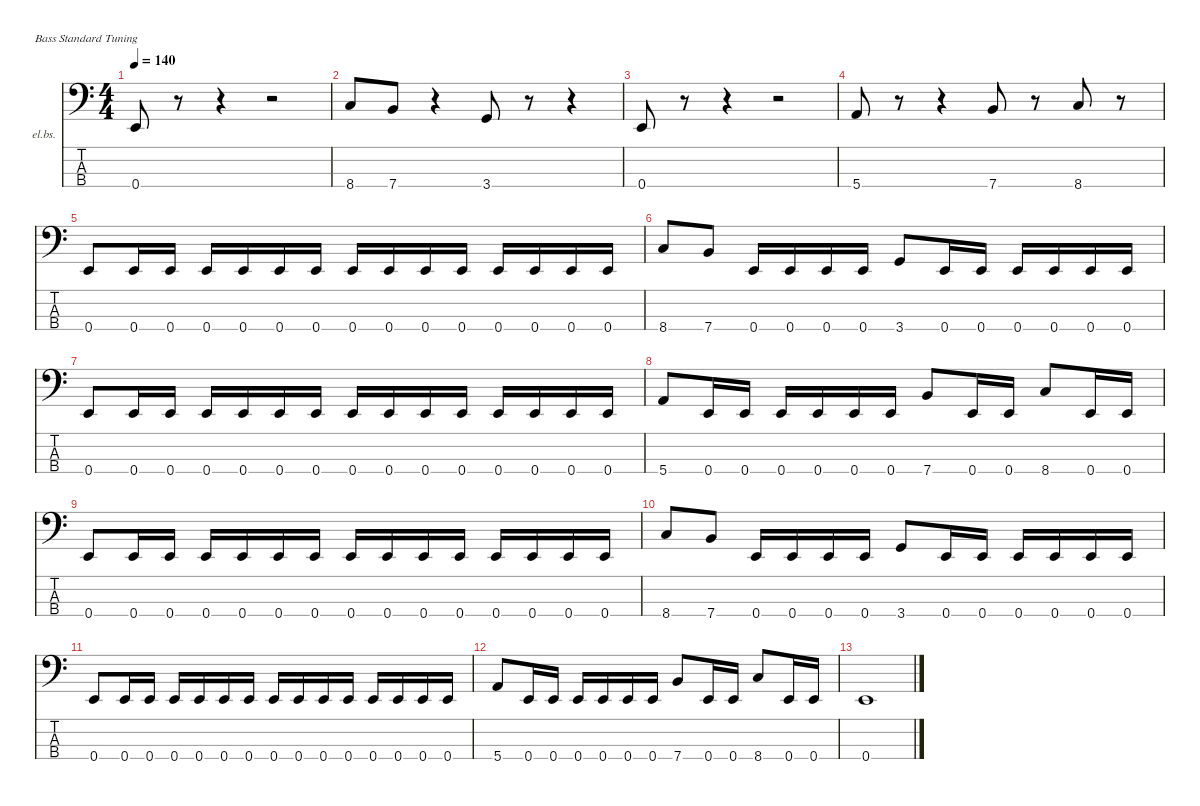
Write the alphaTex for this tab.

\defaultSystemsLayout 4
\hideDynamics
\bracketExtendMode nobrackets
\firstSystemTrackNameOrientation horizontal
\otherSystemsTrackNameOrientation horizontal
\track ("Bass" "el.bs.") {instrument electricbassfinger}
\staff {score tabs}
\tuning (G2 D2 A1 E1)
\ts (4 4)
\beaming (8 2 2 2 2)
\tempo 140
\clef f4
\ks c
0.4.8{dy mf instrument electricbassfinger} r.8 r.4 r.2 |
8.4.8 7.4.8 r.4 3.4.8 r.8 r.4 |
0.4.8 r.8 r.4 r.2 |
5.4.8 r.8 r.4 7.4.8 r.8 8.4.8 r.8 |
0.4.8{dy f} 0.4.16 0.4.16 0.4.16 0.4.16 0.4.16 0.4.16 0.4.16 0.4.16 0.4.16 0.4.16 0.4.16 0.4.16 0.4.16 0.4.16 |
8.4.8 7.4.8 0.4.16 0.4.16 0.4.16 0.4.16 3.4.8 0.4.16 0.4.16 0.4.16 0.4.16 0.4.16 0.4.16 |
0.4.8 0.4.16 0.4.16 0.4.16 0.4.16 0.4.16 0.4.16 0.4.16 0.4.16 0.4.16 0.4.16 0.4.16 0.4.16 0.4.16 0.4.16 |
5.4.8 0.4.16 0.4.16 0.4.16 0.4.16 0.4.16 0.4.16 7.4.8 0.4.16 0.4.16 8.4.8 0.4.16 0.4.16 |
0.4.8 0.4.16 0.4.16 0.4.16 0.4.16 0.4.16 0.4.16 0.4.16 0.4.16 0.4.16 0.4.16 0.4.16 0.4.16 0.4.16 0.4.16 |
8.4.8 7.4.8 0.4.16 0.4.16 0.4.16 0.4.16 3.4.8 0.4.16 0.4.16 0.4.16 0.4.16 0.4.16 0.4.16 |
0.4.8 0.4.16 0.4.16 0.4.16 0.4.16 0.4.16 0.4.16 0.4.16 0.4.16 0.4.16 0.4.16 0.4.16 0.4.16 0.4.16 0.4.16 |
5.4.8 0.4.16 0.4.16 0.4.16 0.4.16 0.4.16 0.4.16 7.4.8 0.4.16 0.4.16 8.4.8 0.4.16 0.4.16 |
0.4.1{dy mf}
